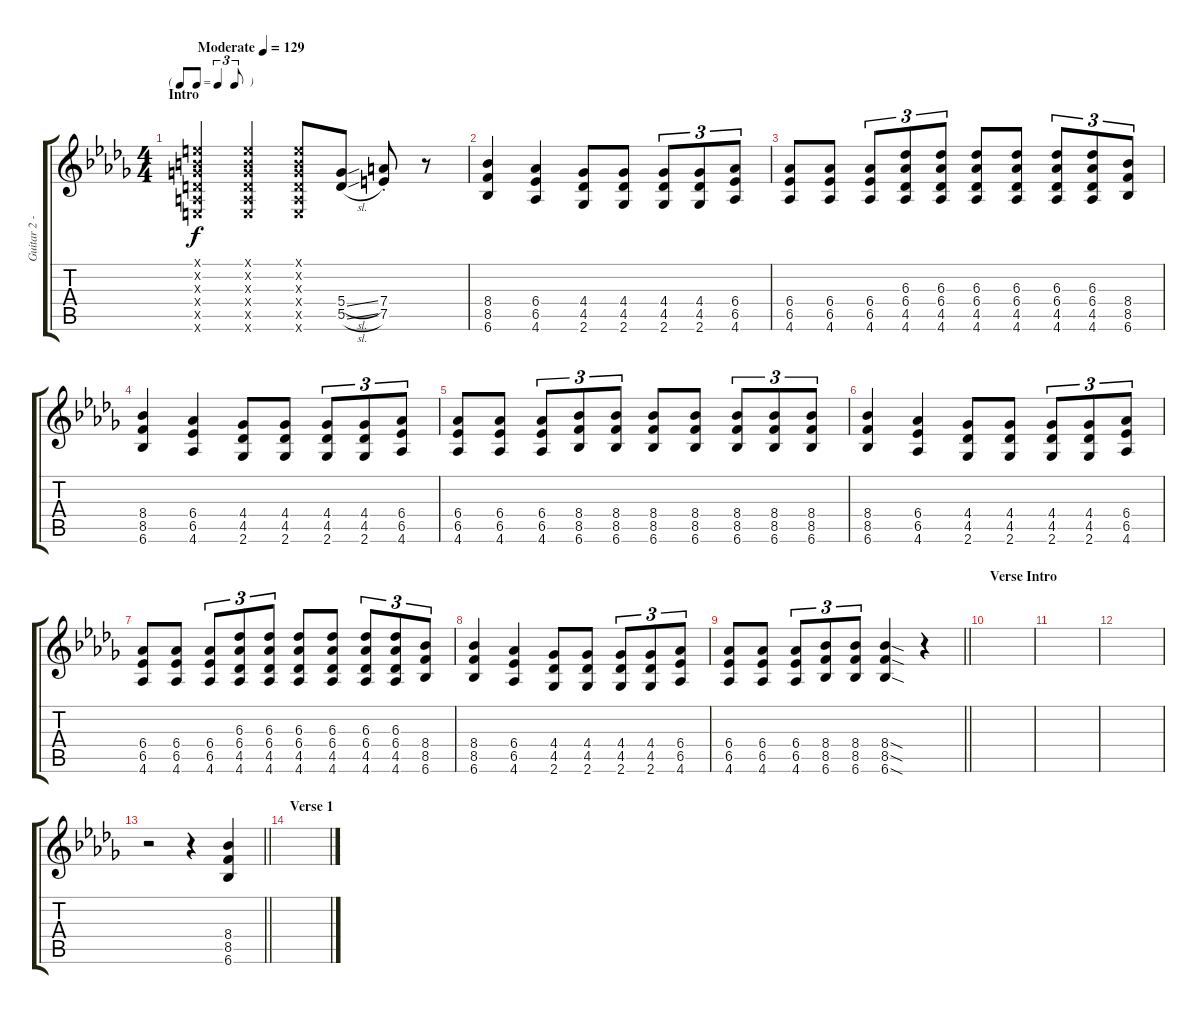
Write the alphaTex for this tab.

\track ("Guitar 2 - Rhythm Right" "Guitar 2 -") {instrument distortionguitar}
\staff {score tabs}
\tuning (E4 B3 G3 D3 A2 E2) {hide}
\ts (4 4)
\tf triplet8th
\section ("" "Intro")
\tempo (129 "Moderate")
\clef g2
\ks db
(0.1{x} 0.2{x} 0.3{x} 0.4{x} 0.5{x} 0.6{x}).4{dy f instrument distortionguitar} (0.1{x} 0.2{x} 0.3{x} 0.4{x} 0.5{x} 0.6{x}).4 (0.1{x} 0.2{x} 0.3{x} 0.4{x} 0.5{x} 0.6{x}).8 (5.4{sl} 5.5{sl}).8 (7.4{st} 7.5{st}).8 r.8 |
(8.4 8.5 6.6).4 (6.4 6.5 4.6).4 (4.4 4.5 2.6).8 (4.4 4.5 2.6).8 (4.4 4.5 2.6).8{tu (3 2)} (4.4 4.5 2.6).8{tu (3 2)} (6.4 6.5 4.6).8{tu (3 2)} |
(6.4 6.5 4.6).8 (6.4 6.5 4.6).8 (6.4 6.5 4.6).8{tu (3 2)} (6.3 6.4 4.5 4.6).8{tu (3 2)} (6.3 6.4 4.5 4.6).8{tu (3 2)} (6.3 6.4 4.5 4.6).8 (6.3 6.4 4.5 4.6).8 (6.3 6.4 4.5 4.6).8{tu (3 2)} (6.3 6.4 4.5 4.6).8{tu (3 2)} (8.4 8.5 6.6).8{tu (3 2)} |
(8.4 8.5 6.6).4 (6.4 6.5 4.6).4 (4.4 4.5 2.6).8 (4.4 4.5 2.6).8 (4.4 4.5 2.6).8{tu (3 2)} (4.4 4.5 2.6).8{tu (3 2)} (6.4 6.5 4.6).8{tu (3 2)} |
(6.4 6.5 4.6).8 (6.4 6.5 4.6).8 (6.4 6.5 4.6).8{tu (3 2)} (8.4 8.5 6.6).8{tu (3 2)} (8.4 8.5 6.6).8{tu (3 2)} (8.4 8.5 6.6).8 (8.4 8.5 6.6).8 (8.4 8.5 6.6).8{tu (3 2)} (8.4 8.5 6.6).8{tu (3 2)} (8.4 8.5 6.6).8{tu (3 2)} |
(8.4 8.5 6.6).4 (6.4 6.5 4.6).4 (4.4 4.5 2.6).8 (4.4 4.5 2.6).8 (4.4 4.5 2.6).8{tu (3 2)} (4.4 4.5 2.6).8{tu (3 2)} (6.4 6.5 4.6).8{tu (3 2)} |
(6.4 6.5 4.6).8 (6.4 6.5 4.6).8 (6.4 6.5 4.6).8{tu (3 2)} (6.3 6.4 4.5 4.6).8{tu (3 2)} (6.3 6.4 4.5 4.6).8{tu (3 2)} (6.3 6.4 4.5 4.6).8 (6.3 6.4 4.5 4.6).8 (6.3 6.4 4.5 4.6).8{tu (3 2)} (6.3 6.4 4.5 4.6).8{tu (3 2)} (8.4 8.5 6.6).8{tu (3 2)} |
(8.4 8.5 6.6).4 (6.4 6.5 4.6).4 (4.4 4.5 2.6).8 (4.4 4.5 2.6).8 (4.4 4.5 2.6).8{tu (3 2)} (4.4 4.5 2.6).8{tu (3 2)} (6.4 6.5 4.6).8{tu (3 2)} |
\barLineRight lightlight
(6.4 6.5 4.6).8 (6.4 6.5 4.6).8 (6.4 6.5 4.6).8{tu (3 2)} (8.4 8.5 6.6).8{tu (3 2)} (8.4 8.5 6.6).8{tu (3 2)} (8.4{sod} 8.5{sod} 6.6{sod}).4 r.4 |
\section ("" "Verse Intro")
|
|
|
\barLineRight lightlight
r.2 r.4 (8.4 8.5 6.6).4 |
\section ("" "Verse 1")
